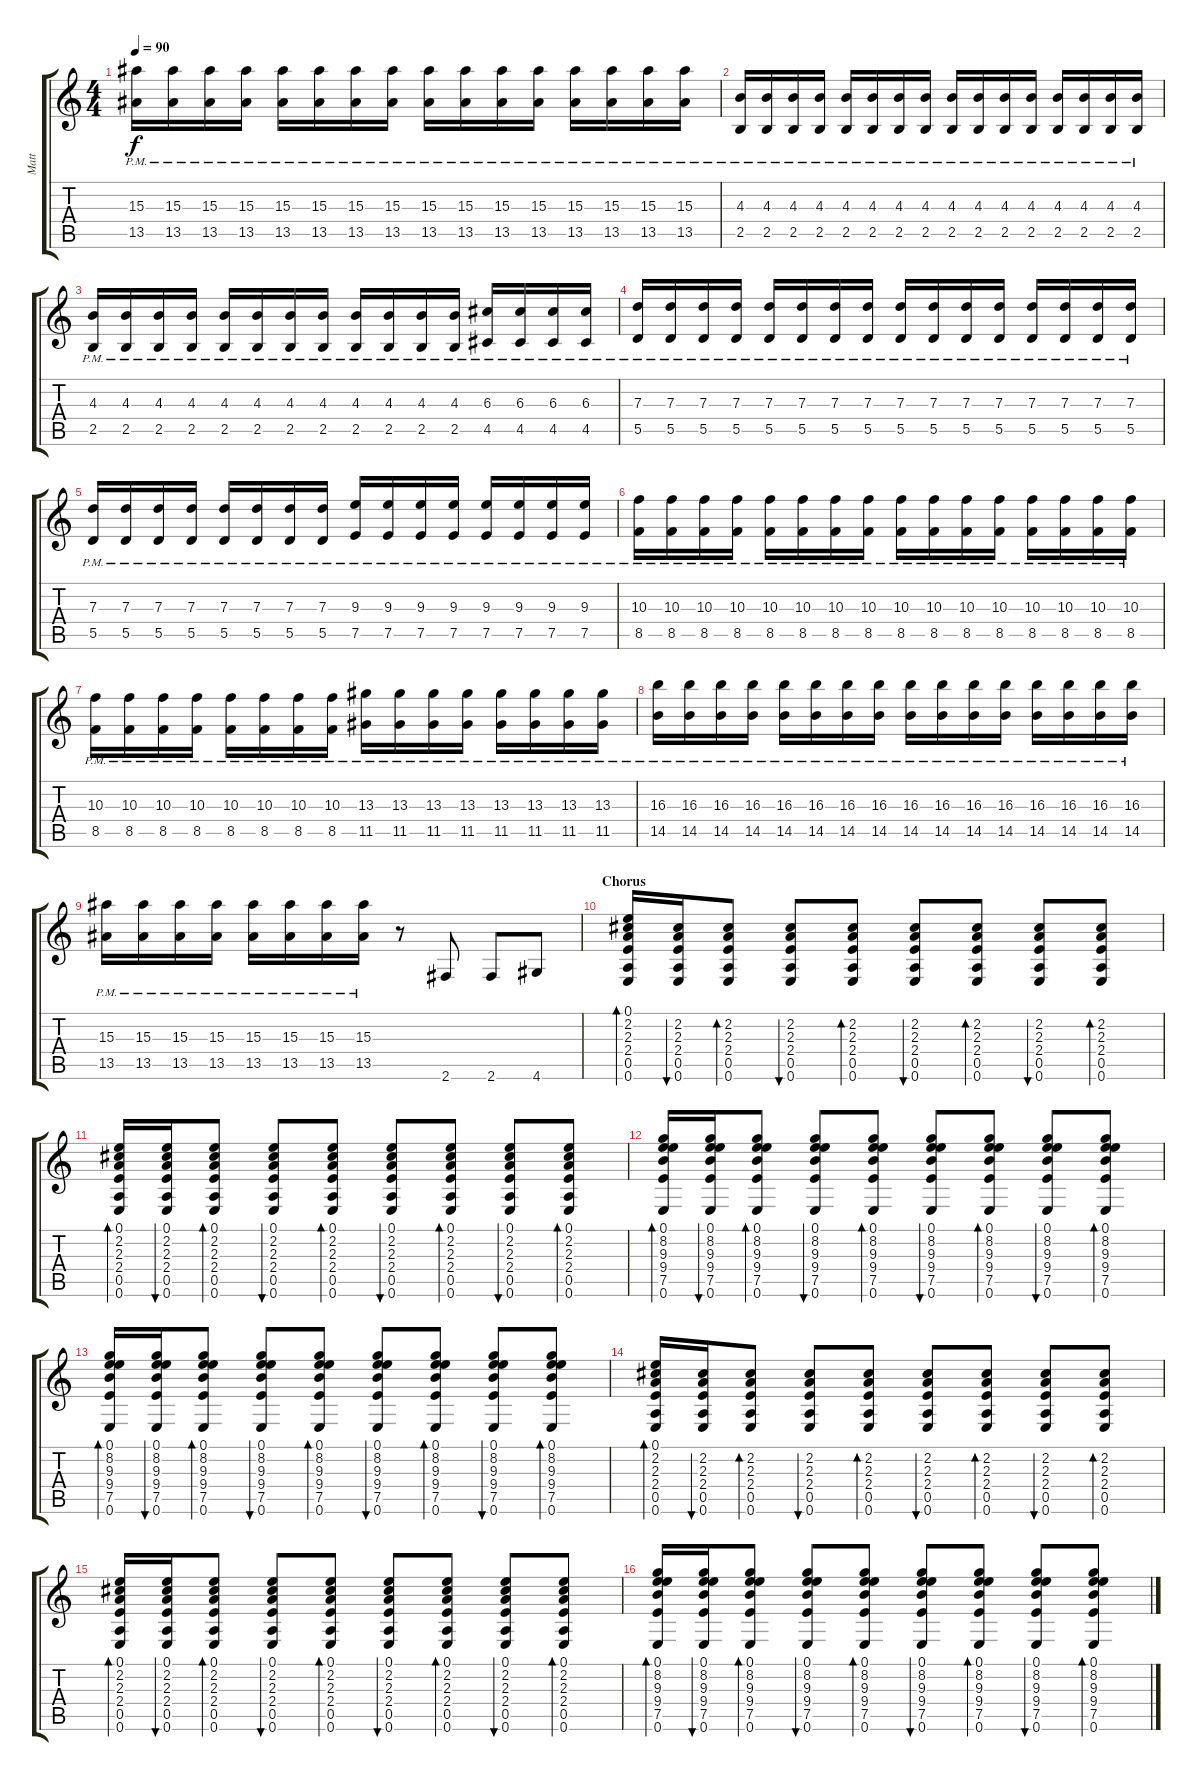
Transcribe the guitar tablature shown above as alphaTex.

\track ("Matt" "Matt") {instrument acousticguitarnylon}
\staff {score tabs}
\tuning (E4 B3 G3 D3 A2 E2) {hide}
\ts (4 4)
\tempo 90
\clef g2
\ks c
(15.3{pm} 13.5).16{dy f} (15.3{pm} 13.5).16 (15.3{pm} 13.5).16 (15.3{pm} 13.5).16 (15.3{pm} 13.5).16 (15.3{pm} 13.5).16 (15.3{pm} 13.5).16 (15.3{pm} 13.5).16 (15.3{pm} 13.5).16 (15.3{pm} 13.5).16 (15.3{pm} 13.5).16 (15.3{pm} 13.5).16 (15.3{pm} 13.5).16 (15.3{pm} 13.5).16 (15.3{pm} 13.5).16 (15.3{pm} 13.5).16 |
(4.3{pm} 2.5).16 (4.3{pm} 2.5).16 (4.3{pm} 2.5).16 (4.3{pm} 2.5).16 (4.3{pm} 2.5).16 (4.3{pm} 2.5).16 (4.3{pm} 2.5).16 (4.3{pm} 2.5).16 (4.3{pm} 2.5).16 (4.3{pm} 2.5).16 (4.3{pm} 2.5).16 (4.3{pm} 2.5).16 (4.3{pm} 2.5).16 (4.3{pm} 2.5).16 (4.3{pm} 2.5).16 (4.3{pm} 2.5).16 |
(4.3{pm} 2.5).16 (4.3{pm} 2.5).16 (4.3{pm} 2.5).16 (4.3{pm} 2.5).16 (4.3{pm} 2.5).16 (4.3{pm} 2.5).16 (4.3{pm} 2.5).16 (4.3{pm} 2.5).16 (4.3{pm} 2.5).16 (4.3{pm} 2.5).16 (4.3{pm} 2.5).16 (4.3{pm} 2.5).16 (6.3{pm} 4.5).16 (6.3{pm} 4.5).16 (6.3{pm} 4.5).16 (6.3{pm} 4.5).16 |
(7.3{pm} 5.5).16 (7.3{pm} 5.5).16 (7.3{pm} 5.5).16 (7.3{pm} 5.5).16 (7.3{pm} 5.5).16 (7.3{pm} 5.5).16 (7.3{pm} 5.5).16 (7.3{pm} 5.5).16 (7.3{pm} 5.5).16 (7.3{pm} 5.5).16 (7.3{pm} 5.5).16 (7.3{pm} 5.5).16 (7.3{pm} 5.5).16 (7.3{pm} 5.5).16 (7.3{pm} 5.5).16 (7.3{pm} 5.5).16 |
(7.3{pm} 5.5).16 (7.3{pm} 5.5).16 (7.3{pm} 5.5).16 (7.3{pm} 5.5).16 (7.3{pm} 5.5).16 (7.3{pm} 5.5).16 (7.3{pm} 5.5).16 (7.3{pm} 5.5).16 (9.3{pm} 7.5).16 (9.3{pm} 7.5).16 (9.3{pm} 7.5).16 (9.3{pm} 7.5).16 (9.3{pm} 7.5).16 (9.3{pm} 7.5).16 (9.3{pm} 7.5).16 (9.3{pm} 7.5).16 |
(10.3{pm} 8.5).16 (10.3{pm} 8.5).16 (10.3{pm} 8.5).16 (10.3{pm} 8.5).16 (10.3{pm} 8.5).16 (10.3{pm} 8.5).16 (10.3{pm} 8.5).16 (10.3{pm} 8.5).16 (10.3{pm} 8.5).16 (10.3{pm} 8.5).16 (10.3{pm} 8.5).16 (10.3{pm} 8.5).16 (10.3{pm} 8.5).16 (10.3{pm} 8.5).16 (10.3{pm} 8.5).16 (10.3{pm} 8.5).16 |
(10.3{pm} 8.5).16 (10.3{pm} 8.5).16 (10.3{pm} 8.5).16 (10.3{pm} 8.5).16 (10.3{pm} 8.5).16 (10.3{pm} 8.5).16 (10.3{pm} 8.5).16 (10.3{pm} 8.5).16 (13.3{pm} 11.5).16 (13.3{pm} 11.5).16 (13.3{pm} 11.5).16 (13.3{pm} 11.5).16 (13.3{pm} 11.5).16 (13.3{pm} 11.5).16 (13.3{pm} 11.5).16 (13.3{pm} 11.5).16 |
(16.3{pm} 14.5).16 (16.3{pm} 14.5).16 (16.3{pm} 14.5).16 (16.3{pm} 14.5).16 (16.3{pm} 14.5).16 (16.3{pm} 14.5).16 (16.3{pm} 14.5).16 (16.3{pm} 14.5).16 (16.3{pm} 14.5).16 (16.3{pm} 14.5).16 (16.3{pm} 14.5).16 (16.3{pm} 14.5).16 (16.3{pm} 14.5).16 (16.3{pm} 14.5).16 (16.3{pm} 14.5).16 (16.3{pm} 14.5).16 |
(15.3{pm} 13.5).16 (15.3{pm} 13.5).16 (15.3{pm} 13.5).16 (15.3{pm} 13.5).16 (15.3{pm} 13.5).16 (15.3{pm} 13.5).16 (15.3{pm} 13.5).16 (15.3{pm} 13.5).16 r.8 2.6.8{volume 16} 2.6.8 4.6.8 |
\section ("" "Chorus")
(0.1 2.2 2.3 2.4 0.5 0.6).16{bd 60 volume 11} (2.2 2.3 2.4 0.5 0.6).16{bu 60} (2.2 2.3 2.4 0.5 0.6).8{bd 60} (2.2 2.3 2.4 0.5 0.6).8{bu 60} (2.2 2.3 2.4 0.5 0.6).8{bd 60} (2.2 2.3 2.4 0.5 0.6).8{bu 60} (2.2 2.3 2.4 0.5 0.6).8{bd 60} (2.2 2.3 2.4 0.5 0.6).8{bu 60} (2.2 2.3 2.4 0.5 0.6).8{bd 60} |
(0.1 2.2 2.3 2.4 0.5 0.6).16{bd 60 volume 11} (0.1 2.2 2.3 2.4 0.5 0.6).16{bu 60} (0.1 2.2 2.3 2.4 0.5 0.6).8{bd 60} (0.1 2.2 2.3 2.4 0.5 0.6).8{bu 60} (0.1 2.2 2.3 2.4 0.5 0.6).8{bd 60} (0.1 2.2 2.3 2.4 0.5 0.6).8{bu 60} (0.1 2.2 2.3 2.4 0.5 0.6).8{bd 60} (0.1 2.2 2.3 2.4 0.5 0.6).8{bu 60} (0.1 2.2 2.3 2.4 0.5 0.6).8{bd 60} |
(0.1 8.2 9.3 9.4 7.5 0.6).16{bd 60 volume 11} (0.1 8.2 9.3 9.4 7.5 0.6).16{bu 60} (0.1 8.2 9.3 9.4 7.5 0.6).8{bd 60} (0.1 8.2 9.3 9.4 7.5 0.6).8{bu 60} (0.1 8.2 9.3 9.4 7.5 0.6).8{bd 60} (0.1 8.2 9.3 9.4 7.5 0.6).8{bu 60} (0.1 8.2 9.3 9.4 7.5 0.6).8{bd 60} (0.1 8.2 9.3 9.4 7.5 0.6).8{bu 60} (0.1 8.2 9.3 9.4 7.5 0.6).8{bd 60} |
(0.1 8.2 9.3 9.4 7.5 0.6).16{bd 60 volume 11} (0.1 8.2 9.3 9.4 7.5 0.6).16{bu 60} (0.1 8.2 9.3 9.4 7.5 0.6).8{bd 60} (0.1 8.2 9.3 9.4 7.5 0.6).8{bu 60} (0.1 8.2 9.3 9.4 7.5 0.6).8{bd 60} (0.1 8.2 9.3 9.4 7.5 0.6).8{bu 60} (0.1 8.2 9.3 9.4 7.5 0.6).8{bd 60} (0.1 8.2 9.3 9.4 7.5 0.6).8{bu 60} (0.1 8.2 9.3 9.4 7.5 0.6).8{bd 60} |
(0.1 2.2 2.3 2.4 0.5 0.6).16{bd 60 volume 11} (2.2 2.3 2.4 0.5 0.6).16{bu 60} (2.2 2.3 2.4 0.5 0.6).8{bd 60} (2.2 2.3 2.4 0.5 0.6).8{bu 60} (2.2 2.3 2.4 0.5 0.6).8{bd 60} (2.2 2.3 2.4 0.5 0.6).8{bu 60} (2.2 2.3 2.4 0.5 0.6).8{bd 60} (2.2 2.3 2.4 0.5 0.6).8{bu 60} (2.2 2.3 2.4 0.5 0.6).8{bd 60} |
(0.1 2.2 2.3 2.4 0.5 0.6).16{bd 60 volume 11} (0.1 2.2 2.3 2.4 0.5 0.6).16{bu 60} (0.1 2.2 2.3 2.4 0.5 0.6).8{bd 60} (0.1 2.2 2.3 2.4 0.5 0.6).8{bu 60} (0.1 2.2 2.3 2.4 0.5 0.6).8{bd 60} (0.1 2.2 2.3 2.4 0.5 0.6).8{bu 60} (0.1 2.2 2.3 2.4 0.5 0.6).8{bd 60} (0.1 2.2 2.3 2.4 0.5 0.6).8{bu 60} (0.1 2.2 2.3 2.4 0.5 0.6).8{bd 60} |
(0.1 8.2 9.3 9.4 7.5 0.6).16{bd 60 volume 11} (0.1 8.2 9.3 9.4 7.5 0.6).16{bu 60} (0.1 8.2 9.3 9.4 7.5 0.6).8{bd 60} (0.1 8.2 9.3 9.4 7.5 0.6).8{bu 60} (0.1 8.2 9.3 9.4 7.5 0.6).8{bd 60} (0.1 8.2 9.3 9.4 7.5 0.6).8{bu 60} (0.1 8.2 9.3 9.4 7.5 0.6).8{bd 60} (0.1 8.2 9.3 9.4 7.5 0.6).8{bu 60} (0.1 8.2 9.3 9.4 7.5 0.6).8{bd 60}
